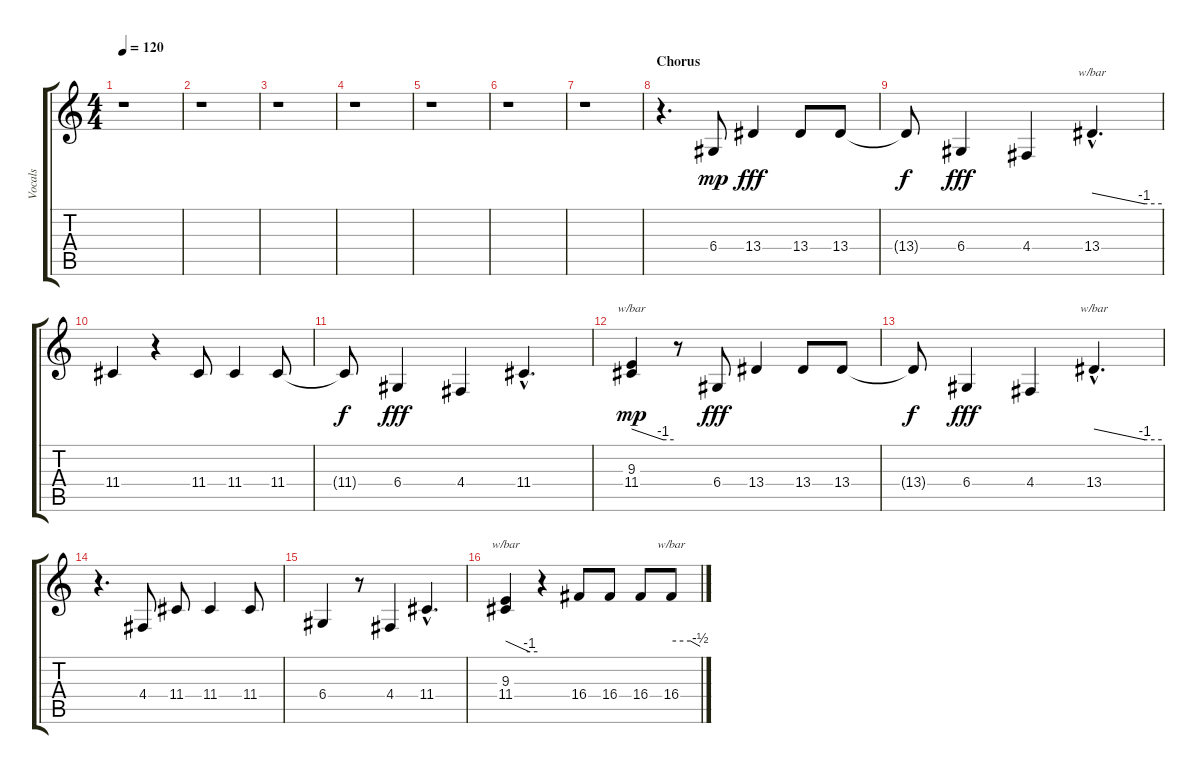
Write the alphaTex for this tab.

\track ("Vocals" "Vocals") {instrument lead6voice}
\staff {score tabs}
\tuning (E4 B3 G3 D3 A2 E2) {hide}
\ts (4 4)
\tempo 120
\clef g2
\ks c
r.1{dy f} |
r.1 |
r.1 |
r.1 |
r.1 |
r.1 |
r.1 |
\section ("" "Chorus")
r.4{d} 6.4.8{dy mp} 13.4.4{dy fff} 13.4.8 13.4.8 |
13.4{t}.8{dy f} 6.4.4{dy fff} 4.4.4 13.4{hac}.4{d tbe (custom default 0 0 45 -4 60 -4)} |
11.4.4 r.4 11.4.8 11.4.4 11.4.8 |
11.4{t}.8{dy f} 6.4.4{dy fff} 4.4.4 11.4{hac}.4{d} |
(9.3 11.4).4{tbe (custom default 0 0 45 -4 60 -4) dy mp} r.8 6.4.8{dy fff} 13.4.4 13.4.8 13.4.8 |
13.4{t}.8{dy f} 6.4.4{dy fff} 4.4.4 13.4{hac}.4{d tbe (custom default 0 0 45 -4 60 -4)} |
r.4{d} 4.4.8 11.4.8 11.4.4 11.4.8 |
6.4.4 r.8 4.4.4 11.4{hac}.4{d} |
(9.3 11.4).4{tbe (custom default 0 0 45 -4 60 -4)} r.4 16.4.8 16.4.8 16.4.8 16.4.8{tbe (custom default 0 0 40 0 60 -2)}
